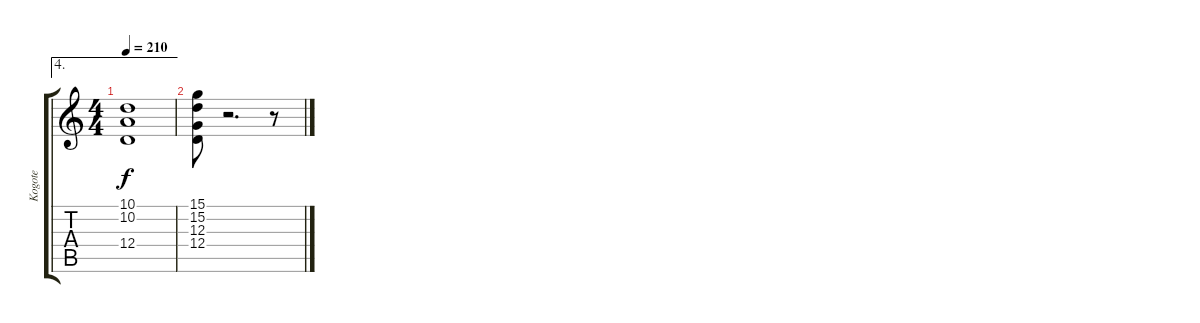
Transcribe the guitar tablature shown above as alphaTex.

\track ("Kogote" "Kogote") {instrument drawbarorgan}
\staff {score tabs}
\tuning (E4 B3 G3 D3 A2 E2) {hide}
\ae 4
\ts (4 4)
\tempo 210
\clef g2
\ks c
(10.1 10.2 12.4).1{dy f} |
(15.1 15.2 12.3 12.4).8 r.2{d} r.8
